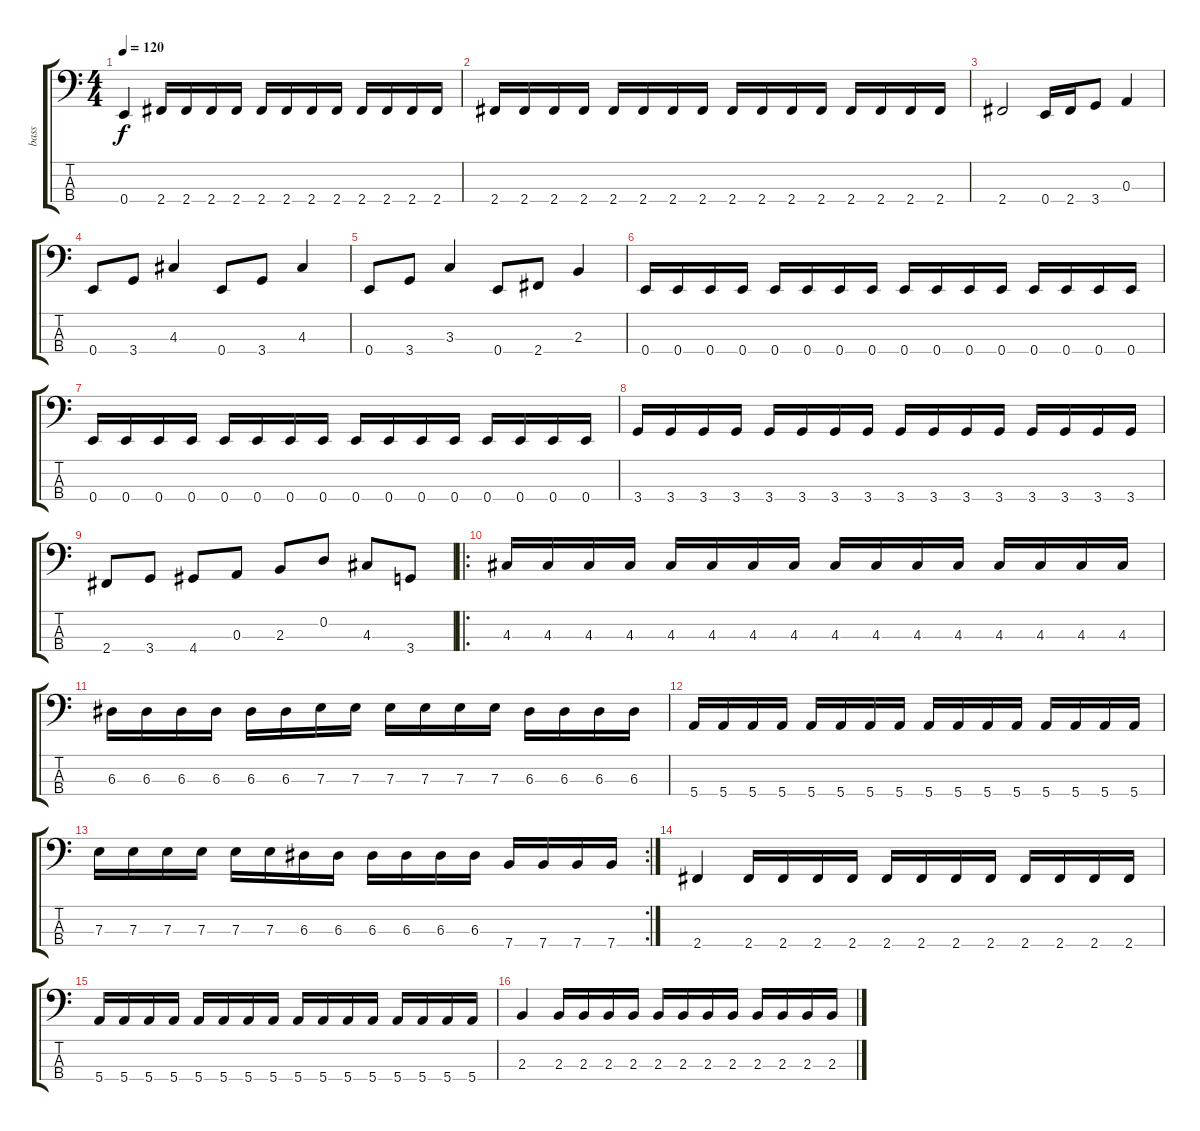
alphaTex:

\track ("bass" "bass") {instrument electricbassfinger}
\staff {score tabs}
\tuning (G2 D2 A1 E1) {hide}
\ts (4 4)
\tempo 120
\clef f4
\ks c
0.4.4{dy f} 2.4.16 2.4.16 2.4.16 2.4.16 2.4.16 2.4.16 2.4.16 2.4.16 2.4.16 2.4.16 2.4.16 2.4.16 |
2.4.16 2.4.16 2.4.16 2.4.16 2.4.16 2.4.16 2.4.16 2.4.16 2.4.16 2.4.16 2.4.16 2.4.16 2.4.16 2.4.16 2.4.16 2.4.16 |
2.4.2 0.4.16 2.4.16 3.4.8 0.3.4 |
0.4.8 3.4.8 4.3.4 0.4.8 3.4.8 4.3.4 |
0.4.8 3.4.8 3.3.4 0.4.8 2.4.8 2.3.4 |
0.4.16 0.4.16 0.4.16 0.4.16 0.4.16 0.4.16 0.4.16 0.4.16 0.4.16 0.4.16 0.4.16 0.4.16 0.4.16 0.4.16 0.4.16 0.4.16 |
0.4.16 0.4.16 0.4.16 0.4.16 0.4.16 0.4.16 0.4.16 0.4.16 0.4.16 0.4.16 0.4.16 0.4.16 0.4.16 0.4.16 0.4.16 0.4.16 |
3.4.16 3.4.16 3.4.16 3.4.16 3.4.16 3.4.16 3.4.16 3.4.16 3.4.16 3.4.16 3.4.16 3.4.16 3.4.16 3.4.16 3.4.16 3.4.16 |
2.4.8 3.4.8 4.4.8 0.3.8 2.3.8 0.2.8 4.3.8 3.4.8 |
\ro
4.3.16 4.3.16 4.3.16 4.3.16 4.3.16 4.3.16 4.3.16 4.3.16 4.3.16 4.3.16 4.3.16 4.3.16 4.3.16 4.3.16 4.3.16 4.3.16 |
6.3.16 6.3.16 6.3.16 6.3.16 6.3.16 6.3.16 7.3.16 7.3.16 7.3.16 7.3.16 7.3.16 7.3.16 6.3.16 6.3.16 6.3.16 6.3.16 |
5.4.16 5.4.16 5.4.16 5.4.16 5.4.16 5.4.16 5.4.16 5.4.16 5.4.16 5.4.16 5.4.16 5.4.16 5.4.16 5.4.16 5.4.16 5.4.16 |
\rc 2
7.3.16 7.3.16 7.3.16 7.3.16 7.3.16 7.3.16 6.3.16 6.3.16 6.3.16 6.3.16 6.3.16 6.3.16 7.4.16 7.4.16 7.4.16 7.4.16 |
2.4.4 2.4.16 2.4.16 2.4.16 2.4.16 2.4.16 2.4.16 2.4.16 2.4.16 2.4.16 2.4.16 2.4.16 2.4.16 |
5.4.16 5.4.16 5.4.16 5.4.16 5.4.16 5.4.16 5.4.16 5.4.16 5.4.16 5.4.16 5.4.16 5.4.16 5.4.16 5.4.16 5.4.16 5.4.16 |
2.3.4 2.3.16 2.3.16 2.3.16 2.3.16 2.3.16 2.3.16 2.3.16 2.3.16 2.3.16 2.3.16 2.3.16 2.3.16
